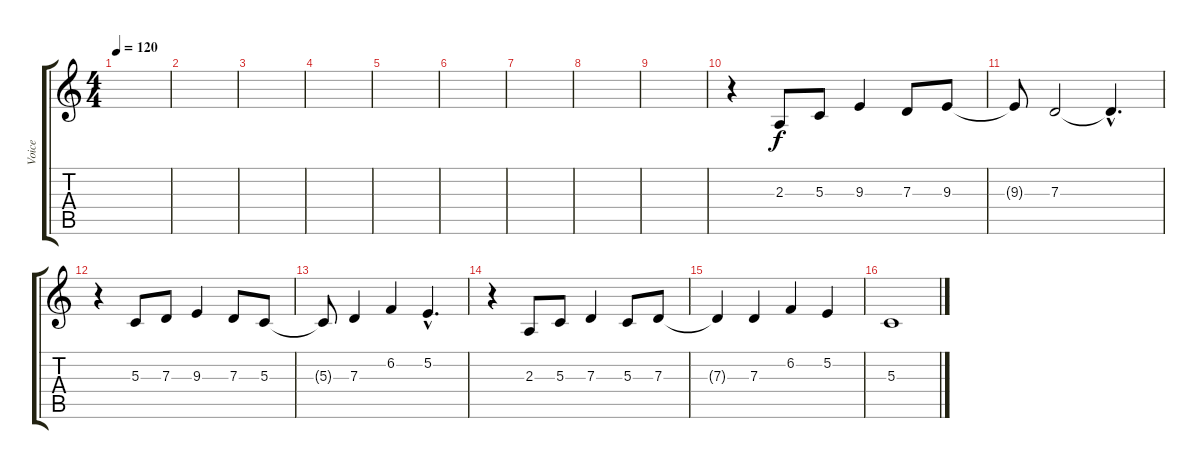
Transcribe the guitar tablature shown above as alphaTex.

\track ("Voice" "Voice") {instrument choiraahs}
\staff {score tabs}
\tuning (E4 B3 G3 D3 A2 E2) {hide}
\ts (4 4)
\tempo 120
\clef g2
\ks c
|
|
|
|
|
|
|
|
|
r.4 2.3.8{txt ""} 5.3.8 9.3.4{txt ""} 7.3.8{txt ""} 9.3.8 |
9.3{t}.8 7.3.2{txt ""} 7.3{hac t}.4{d} |
r.4 5.3.8{txt ""} 7.3.8 9.3.4{txt ""} 7.3.8{txt ""} 5.3.8 |
5.3{t}.8 7.3.4{txt ""} 6.2.4{txt ""} 5.2{hac}.4{d} |
r.4 2.3.8{txt ""} 5.3.8 7.3.4{txt ""} 5.3.8{txt ""} 7.3.8 |
7.3{t}.4 7.3.4{txt ""} 6.2.4{txt ""} 5.2.4{txt ""} |
5.3.1{txt ""}
